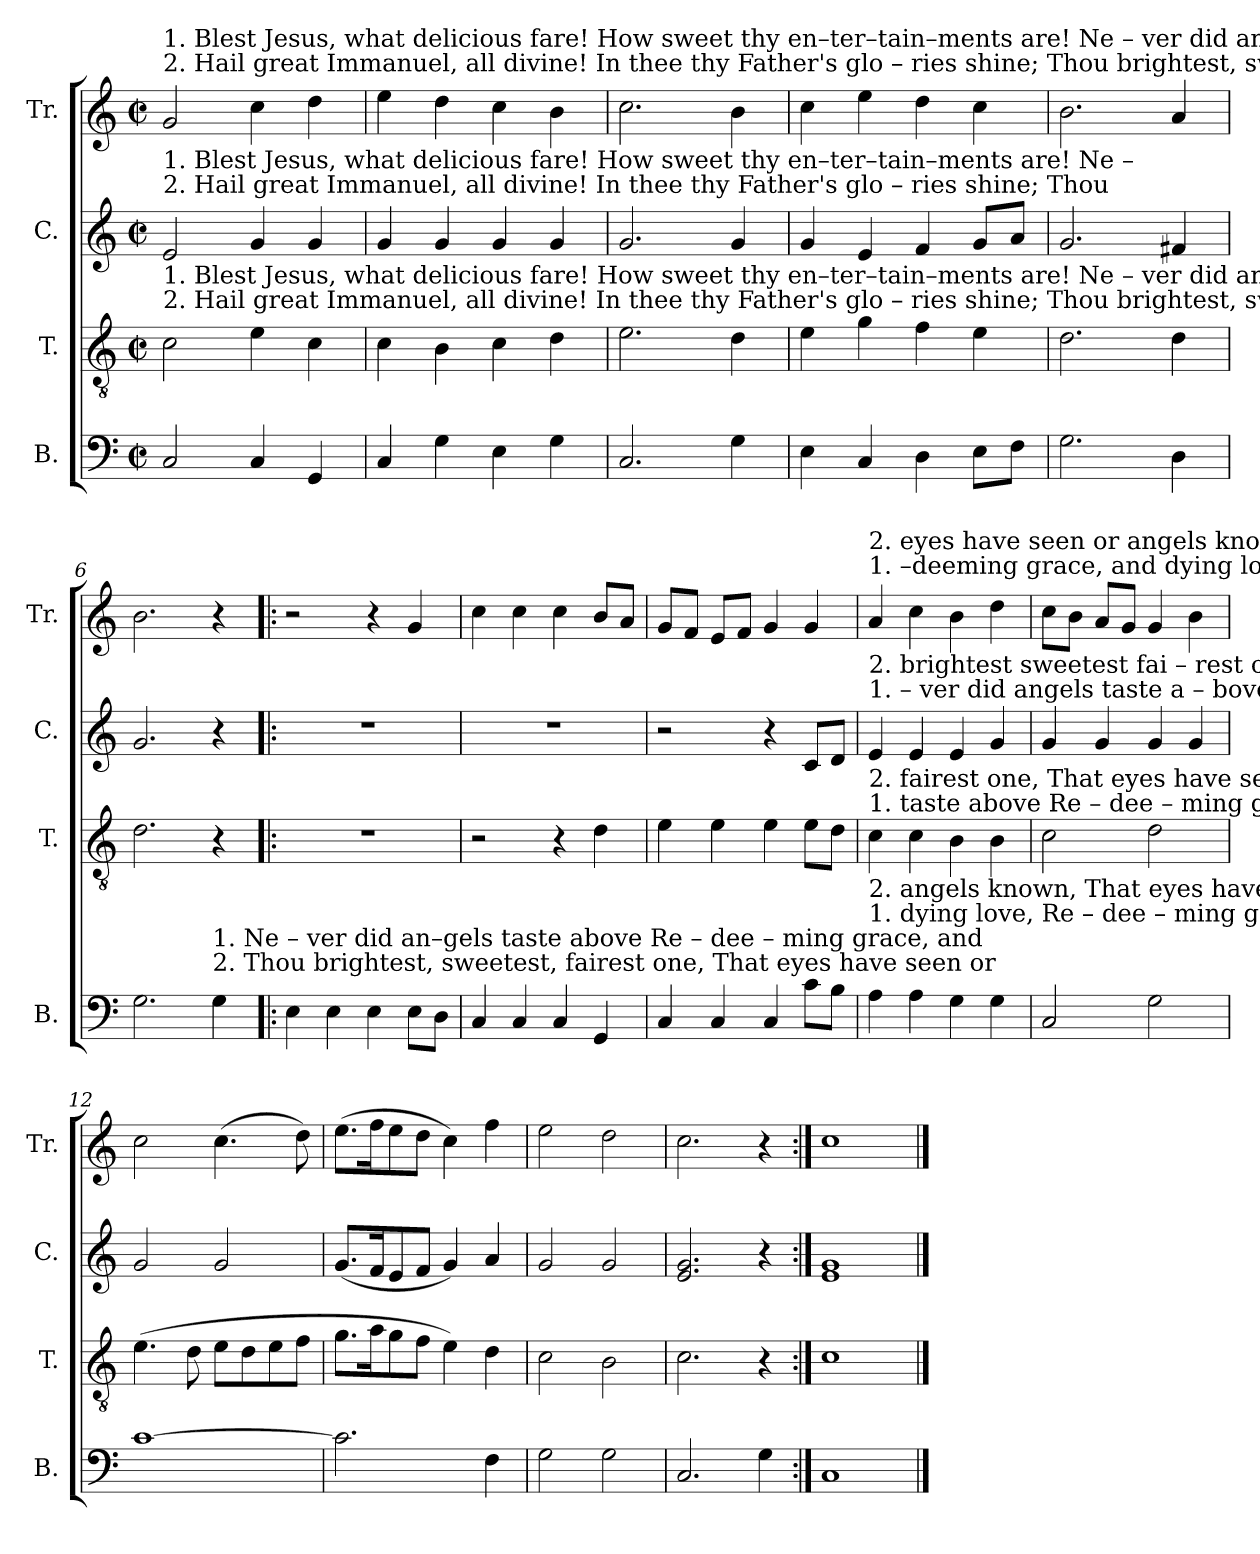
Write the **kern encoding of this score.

**kern	**kern	**kern	**kern
*part4	*part3	*part2	*part1
*staff4	*staff3	*staff2	*staff1
*I"B.	*I"T.	*I"C.	*I"Tr.
*I'B.	*I'T.	*I'C.	*I'Tr.
*clefF4	*clefGv2	*clefG2	*clefG2
*k[]	*k[]	*k[]	*k[]
*M2/2	*M2/2	*M2/2	*M2/2
*met(c|)	*met(c|)	*met(c|)	*met(c|)
*MM140	*MM140	*MM140	*MM140
=1	=1	=1	=1
!	!	!	!LO:TX:a:t=2. Hail great Immanuel, all divine!  In  thee  thy  Father's  glo – ries  shine;                             Thou brightest, sweetest,  fai  –  rest   one,  That
!	!	!	!LO:TX:a:t=1. Blest Jesus, what delicious fare!  How sweet thy en–ter–tain–ments  are!                             Ne  –  ver  did  an – gels   taste   a  –  bove   Re –
!	!	!LO:TX:a:t=2. Hail great Immanuel, all divine!  In  thee  thy  Father's  glo – ries  shine;                                                                                                 Thou	!
!	!	!LO:TX:a:t=1. Blest Jesus, what delicious fare!  How sweet thy en–ter–tain–ments  are!                                                                                                  Ne  –	!
!	!LO:TX:a:t=2. Hail great Immanuel, all divine!  In  thee  thy  Father's  glo – ries  shine;                                                         Thou     brightest,     sweetest,	!	!
!	!LO:TX:a:t=1. Blest Jesus, what delicious fare!  How sweet thy en–ter–tain–ments  are!                                                         Ne   –   ver     did     an  –  gels	!	!
2C/	2c\	2e/	2g/
4C/	4e\	4g/	4cc\
4GG/	4c\	4g/	4dd\
=2	=2	=2	=2
4C/	4c\	4g/	4ee\
4G\	4B\	4g/	4dd\
4E\	4c\	4g/	4cc\
4G\	4d\	4g/	4b\
=3	=3	=3	=3
2.C/	2.e\	2.g/	2.cc\
4G\	4d\	4g/	4b\
=4	=4	=4	=4
4E\	4e\	4g/	4cc\
4C/	4g\	4e/	4ee\
4D\	4f\	4f/	4dd\
8E\L	4e\	8g/L	4cc\
8F\J	.	8a/J	.
=5	=5	=5	=5
2.G\	2.d\	2.g/	2.b\
4D\	4d\	4f#X/	4a/
=6	=6	=6	=6
2.G\	2.d\	2.g/	2.b\
!LO:TX:a:t=2. Thou brightest, sweetest, fairest  one,  That  eyes   have   seen    or	!	!	!
!LO:TX:a:t=1. Ne   –   ver  did  an–gels  taste  above  Re  –  dee – ming grace, and	!	!	!
4G\	4r	4r	4r
=7!|:	=7!|:	=7!|:	=7!|:
4E\	1r	1r	2r
4E\	.	.	.
4E\	.	.	4r
8E\L	.	.	4g/
8D\J	.	.	.
=8	=8	=8	=8
4C/	2r	1r	4cc\
4C/	.	.	4cc\
4C/	4r	.	4cc\
4GG/	4d\	.	8b/L
.	.	.	8a/J
=9	=9	=9	=9
4C/	4e\	2r	8g/L
.	.	.	8f/J
4C/	4e\	.	8e/L
.	.	.	8f/J
4C/	4e\	4r	4g/
8c\L	8e\L	8c/L	4g/
8B\J	8d\J	8d/J	.
=10	=10	=10	=10
!	!	!	!LO:TX:a:t=1. –deeming grace, and  dying love,   Re  –  dee    –     ming               grace, _________  and    dy  –  ing    love.
!	!	!	!LO:TX:a:t=2.  eyes have seen or angels known,   That   eyes          have                seen __________   or      an  –  gels known.
!	!	!LO:TX:a:t=1. –  ver  did angels  taste   a  –  bove   Re  –  dee    –     ming               grace, _________  and    dy  –  ing    love.	!
!	!	!LO:TX:a:t=2. brightest  sweetest  fai – rest  one,   That   eyes          have                seen __________   or      an  –  gels known.	!
!	!LO:TX:a:t=1. taste above   Re – dee      –     ming            grace, ___________________________   and      dy  – ing     love.	!	!
!	!LO:TX:a:t=2. fairest one,  That  eyes            have            seen _____________________________   or        an – gels  known.	!	!
!LO:TX:a:t=1. dying love,  Re – dee       –      ming           grace, __________________________     and      dy  –  ing      love.     Ne–	!	!	!
!LO:TX:a:t=2. angels known, That  eyes         have           seen ____________________________     or        an  – gels   known.   Thou	!	!	!
4A\	4c\	4e/	4a/
4A\	4c\	4e/	4cc\
4G\	4B\	4e/	4b\
4G\	4B\	4g/	4dd\
=11	=11	=11	=11
2C/	2c\	4g/	8cc\L
.	.	.	8b\J
.	.	4g/	8a/L
.	.	.	8g/J
2G\	2d\	4g/	4g/
.	.	4g/	4b\
=12	=12	=12	=12
[1c	(4.e\	2g/	2cc\
.	8d\	.	.
.	8e\L	2g/	(4.cc\
.	8d\	.	.
.	8e\	.	.
.	8f\J	.	8dd\)
=13	=13	=13	=13
2.c\]	8.g\L	(8.g/L	(8.ee\L
.	16a\K	16f/K	16ff\K
.	8g\	8e/	8ee\
.	8f\J	8f/J	8dd\J
.	4e\)	4g/)	4cc\)
4F\	4d\	4a/	4ff\
=14	=14	=14	=14
2G\	2c\	2g/	2ee\
2G\	2B\	2g/	2dd\
=15	=15	=15	=15
2.C/	2.c\	2.e/ 2.g/	2.cc\
4G\	4r	4r	4r
=16:|!	=16:|!	=16:|!	=16:|!
1C	1c	1e 1g	1cc
==	==	==	==
*-	*-	*-	*-
